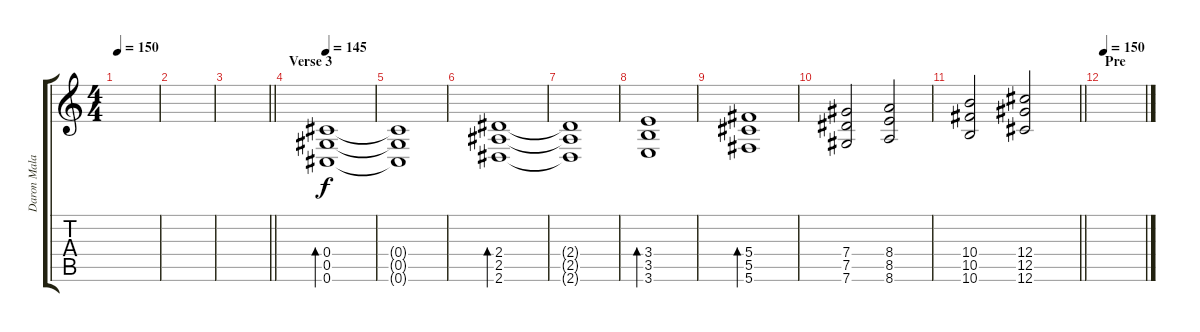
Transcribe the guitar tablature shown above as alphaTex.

\track ("Daron Malakian" "Daron Mala") {instrument electricguitarjazz}
\staff {score tabs}
\tuning (Eb4 Bb3 Gb3 Db3 Ab2 Db2) {hide}
\ts (4 4)
\tempo 150
\clef g2
\ks c
|
|
\barLineRight lightlight
|
\section ("" "Verse 3")
\tempo 145
(0.4 0.5 0.6).1{bd 120} |
(0.4{t} 0.5{t} 0.6{t}).1 |
(2.4 2.5 2.6).1{bd 120} |
(2.4{t} 2.5{t} 2.6{t}).1 |
(3.4 3.5 3.6).1{bd 120} |
(5.4 5.5 5.6).1{bd 120} |
(7.4 7.5 7.6).2 (8.4 8.5 8.6).2 |
\barLineRight lightlight
(10.4 10.5 10.6).2 (12.4 12.5 12.6).2 |
\section ("" "Pre")
\tempo 150
